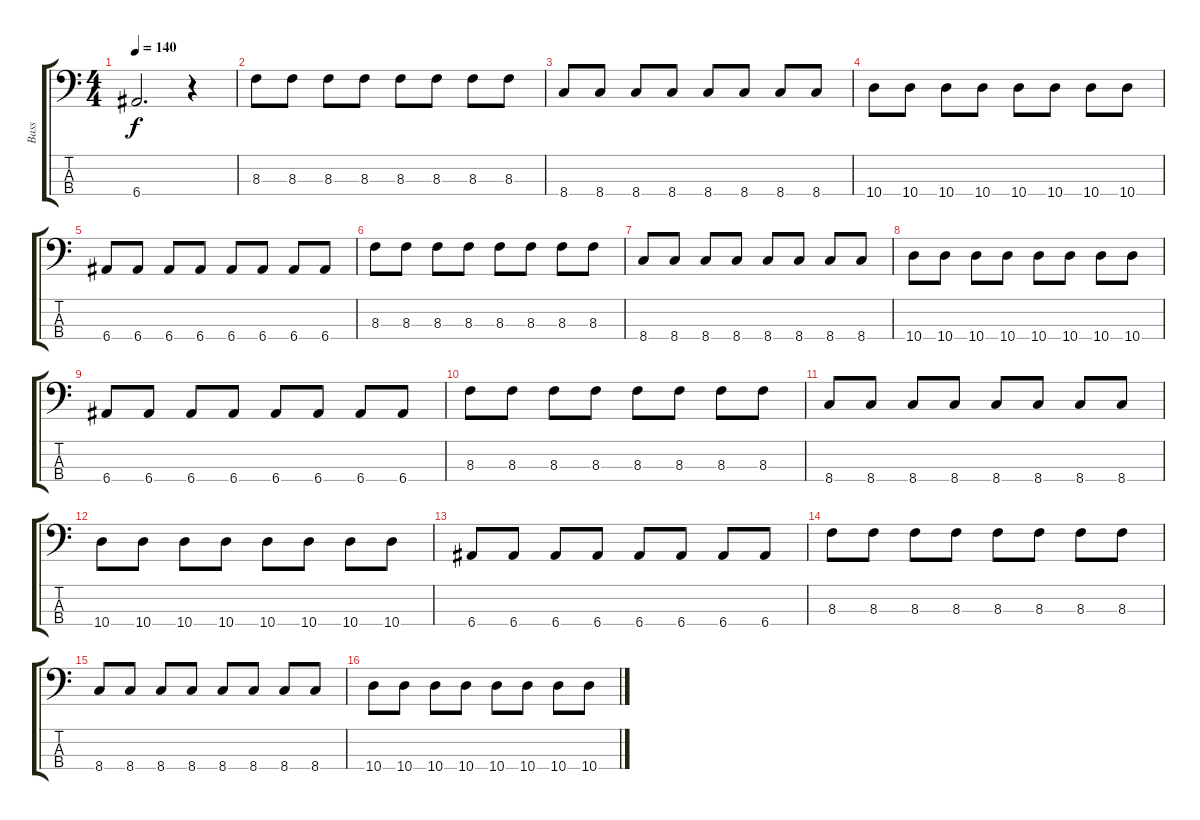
\track ("Bass" "Bass") {instrument electricbassfinger}
\staff {score tabs}
\tuning (G2 D2 A1 E1) {hide}
\ts (4 4)
\tempo 140
\clef f4
\ks c
6.4.2{d dy f} r.4 |
8.3.8 8.3.8 8.3.8 8.3.8 8.3.8 8.3.8 8.3.8 8.3.8 |
8.4.8 8.4.8 8.4.8 8.4.8 8.4.8 8.4.8 8.4.8 8.4.8 |
10.4.8 10.4.8 10.4.8 10.4.8 10.4.8 10.4.8 10.4.8 10.4.8 |
6.4.8 6.4.8 6.4.8 6.4.8 6.4.8 6.4.8 6.4.8 6.4.8 |
8.3.8 8.3.8 8.3.8 8.3.8 8.3.8 8.3.8 8.3.8 8.3.8 |
8.4.8 8.4.8 8.4.8 8.4.8 8.4.8 8.4.8 8.4.8 8.4.8 |
10.4.8 10.4.8 10.4.8 10.4.8 10.4.8 10.4.8 10.4.8 10.4.8 |
6.4.8 6.4.8 6.4.8 6.4.8 6.4.8 6.4.8 6.4.8 6.4.8 |
8.3.8 8.3.8 8.3.8 8.3.8 8.3.8 8.3.8 8.3.8 8.3.8 |
8.4.8 8.4.8 8.4.8 8.4.8 8.4.8 8.4.8 8.4.8 8.4.8 |
10.4.8 10.4.8 10.4.8 10.4.8 10.4.8 10.4.8 10.4.8 10.4.8 |
6.4.8 6.4.8 6.4.8 6.4.8 6.4.8 6.4.8 6.4.8 6.4.8 |
8.3.8 8.3.8 8.3.8 8.3.8 8.3.8 8.3.8 8.3.8 8.3.8 |
8.4.8 8.4.8 8.4.8 8.4.8 8.4.8 8.4.8 8.4.8 8.4.8 |
10.4.8 10.4.8 10.4.8 10.4.8 10.4.8 10.4.8 10.4.8 10.4.8
